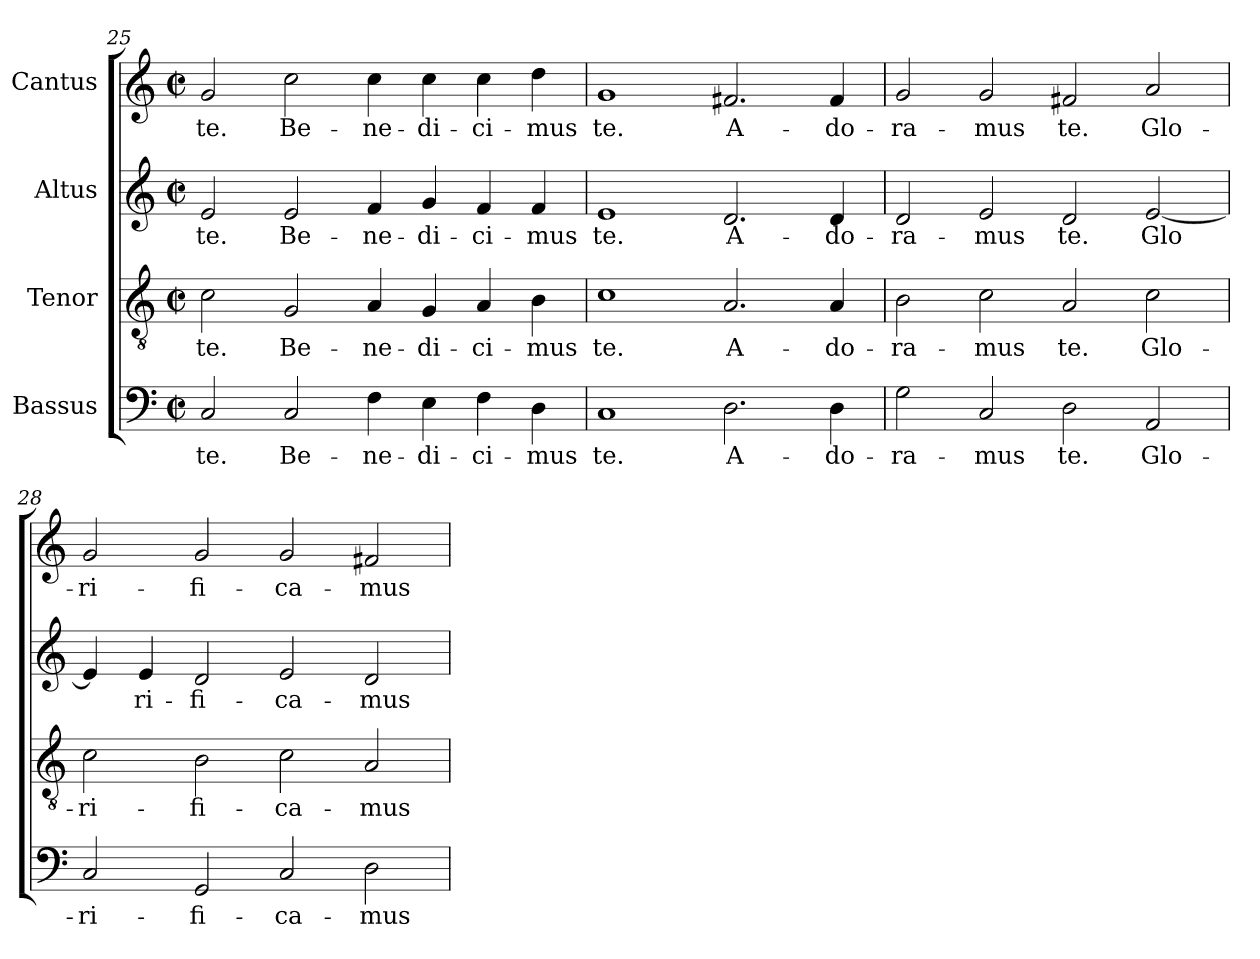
**kern	**text	**kern	**text	**kern	**text	**kern	**text
*part4	*part4	*part3	*part3	*part2	*part2	*part1	*part1
*staff4	*staff4	*staff3	*staff3	*staff2	*staff2	*staff1	*staff1
*I"Bassus	*	*I"Tenor	*	*I"Altus	*	*I"Cantus	*
*clefF4	*	*clefGv2	*	*clefG2	*	*clefG2	*
*k[]	*	*k[]	*	*k[]	*	*k[]	*
*C:	*	*C:	*	*C:	*	*C:	*
*M2/2	*	*M2/2	*	*M2/2	*	*M2/2	*
*met(c|)	*	*met(c|)	*	*met(c|)	*	*met(c|)	*
=25	=25	=25	=25	=25	=25	=25	=25
!	!LO:LY:b:cj	!	!LO:LY:b	!	!LO:LY:b:cj	!	!LO:LY:b:cj
2C/	te.	2c\	te.	2e/	te.	2g/	te.
!	!LO:LY:b:cj	!	!LO:LY:b	!	!LO:LY:b:cj	!	!LO:LY:b:cj
2C/	Be-	2G/	Be-	2e/	Be-	2cc\	Be-
!	!LO:LY:b:cj	!	!LO:LY:b	!	!LO:LY:b:cj	!	!LO:LY:b:cj
4F\	-ne-	4A/	-ne-	4f/	-ne-	4cc\	-ne-
!	!LO:LY:b:cj	!	!LO:LY:b	!	!LO:LY:b:cj	!	!LO:LY:b:cj
4E\	-di-	4G/	-di-	4g/	-di-	4cc\	-di-
!	!LO:LY:b:cj	!	!LO:LY:b	!	!LO:LY:b:cj	!	!LO:LY:b:cj
4F\	-ci-	4A/	-ci-	4f/	-ci-	4cc\	-ci-
!	!LO:LY:b:cj	!	!LO:LY:b	!	!LO:LY:b:cj	!	!LO:LY:b:cj
4D\	-mus	4B\	-mus	4f/	-mus	4dd\	-mus
!!LO:LB:g=z
=26	=26	=26	=26	=26	=26	=26	=26
!	!LO:LY:b:cj	!	!LO:LY:b	!	!LO:LY:b:cj	!	!LO:LY:b:cj
1C	te.	1c	te.	1e	te.	1g	te.
!	!LO:LY:b:cj	!	!LO:LY:b	!	!LO:LY:b:cj	!	!LO:LY:b:cj
2.D\	A-	2.A/	A-	2.d/	A-	2.f#X/	A-
!	!LO:LY:b:cj	!	!LO:LY:b	!	!LO:LY:b:cj	!	!LO:LY:b:cj
4D\	-do-	4A/	-do-	4d/	-do-	4f#/	-do-
=27	=27	=27	=27	=27	=27	=27	=27
!	!LO:LY:b:cj	!	!LO:LY:b	!	!LO:LY:b:cj	!	!LO:LY:b:cj
2G\	-ra-	2B\	-ra-	2d/	-ra-	2g/	-ra-
!	!LO:LY:b:cj	!	!LO:LY:b	!	!LO:LY:b:cj	!	!LO:LY:b:cj
2C/	-mus	2c\	-mus	2e/	-mus	2g/	-mus
!	!LO:LY:b:cj	!	!LO:LY:b	!	!LO:LY:b:cj	!	!LO:LY:b:cj
2D\	te.	2A/	te.	2d/	te.	2f#X/	te.
!	!LO:LY:b:cj	!	!LO:LY:b	!	!LO:LY:b:cj	!	!LO:LY:b:cj
2AA/	Glo-	2c\	Glo-	[<2e/	Glo-	2a/	Glo-
=28	=28	=28	=28	=28	=28	=28	=28
!	!LO:LY:b:cj	!	!LO:LY:b	!	!LO:LY:b:cj	!	!LO:LY:b:cj
2C/	-ri-	2c\	-ri-	4e/]	--	2g/	-ri-
!	!	!	!	!	!LO:LY:b:cj	!	!
.	.	.	.	4e/	-ri-	.	.
!	!LO:LY:b:cj	!	!LO:LY:b	!	!LO:LY:b:cj	!	!LO:LY:b:cj
2GG/	-fi-	2B\	-fi-	2d/	-fi-	2g/	-fi-
!	!LO:LY:b:cj	!	!LO:LY:b	!	!LO:LY:b:cj	!	!LO:LY:b:cj
2C/	-ca-	2c\	-ca-	2e/	-ca-	2g/	-ca-
!	!LO:LY:b:cj	!	!LO:LY:b	!	!LO:LY:b:cj	!	!LO:LY:b:cj
2D\	-mus	2A/	-mus	2d/	-mus	2f#X/	-mus
=	=	=	=	=	=	=	=
*-	*-	*-	*-	*-	*-	*-	*-
